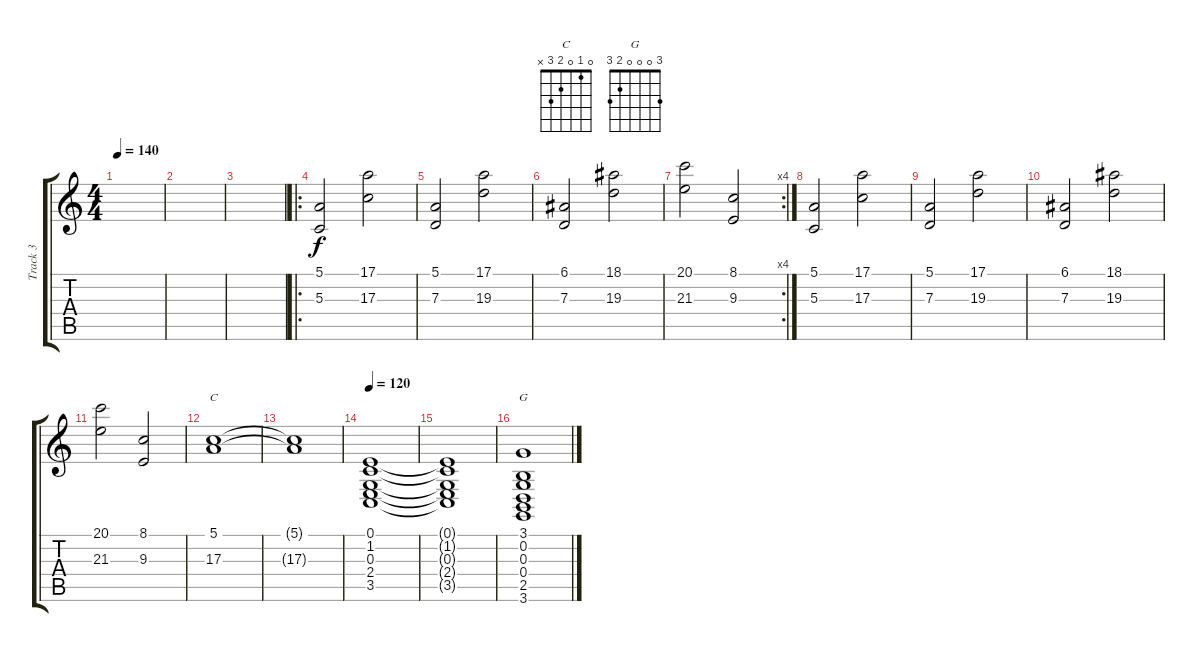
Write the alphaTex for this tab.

\track ("Track 3" "Track 3") {instrument stringensemble2}
\staff {score tabs}
\tuning (E4 B3 G3 D3 A2 E2) {hide}
\chord ("C" 0 1 0 2 3 x)
\chord ("G" 3 0 0 0 2 3)
\ts (4 4)
\tempo 140
\clef g2
\ks c
|
|
|
\ro
(5.1 5.3).2 (17.1 17.3).2 |
(5.1 7.3).2 (17.1 19.3).2 |
(6.1 7.3).2 (18.1 19.3).2 |
\rc 4
(20.1 21.3).2 (8.1 9.3).2 |
(5.1 5.3).2 (17.1 17.3).2 |
(5.1 7.3).2 (17.1 19.3).2 |
(6.1 7.3).2 (18.1 19.3).2 |
(20.1 21.3).2 (8.1 9.3).2 |
(5.1 17.3).1{ch "C" volume 9} |
(5.1{t} 17.3{t}).1{volume 0} |
\tempo 120
(0.1 1.2 0.3 2.4 3.5).1{volume 6} |
(0.1{t} 1.2{t} 0.3{t} 2.4{t} 3.5{t}).1 |
(3.1 0.2 0.3 0.4 2.5 3.6).1{ch "G"}
